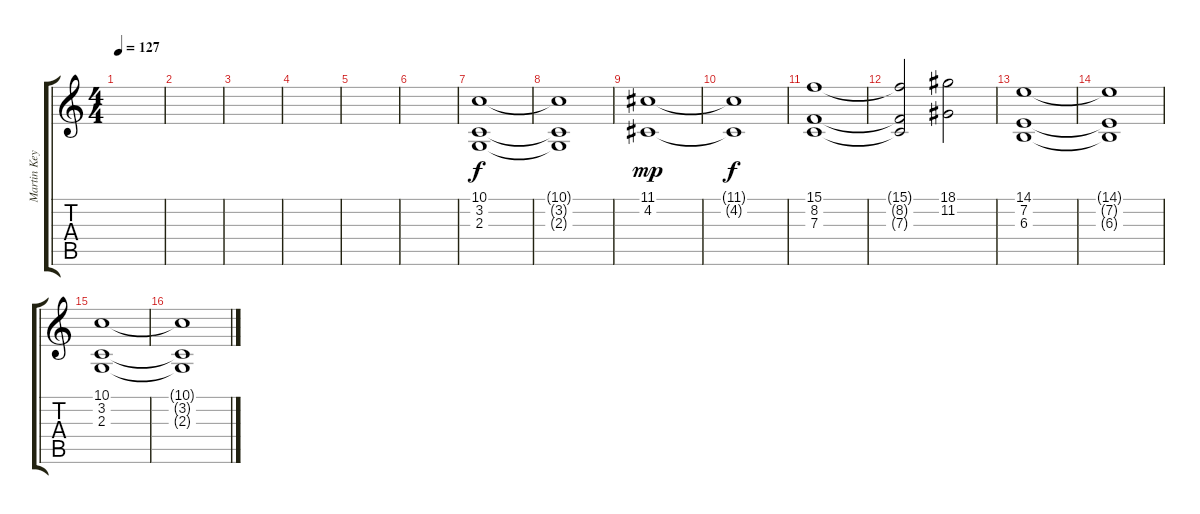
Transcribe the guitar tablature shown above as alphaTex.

\track ("Martin Keyboard2" "Martin Key") {instrument stringensemble1}
\staff {score tabs}
\tuning (D4 A3 F3 C3 G2 D2) {hide}
\ts (4 4)
\tempo 127
\clef g2
\ks c
|
|
|
|
|
|
(10.1 3.2 2.3).1{dy f} |
(10.1{t} 3.2{t} 2.3{t}).1 |
(11.1 4.2).1{dy mp} |
(11.1{t} 4.2{t}).1{dy f} |
(15.1 8.2 7.3).1 |
(15.1{t} 8.2{t} 7.3{t}).2 (18.1 11.2).2 |
(14.1 7.2 6.3).1 |
(14.1{t} 7.2{t} 6.3{t}).1 |
(10.1 3.2 2.3).1 |
(10.1{t} 3.2{t} 2.3{t}).1
